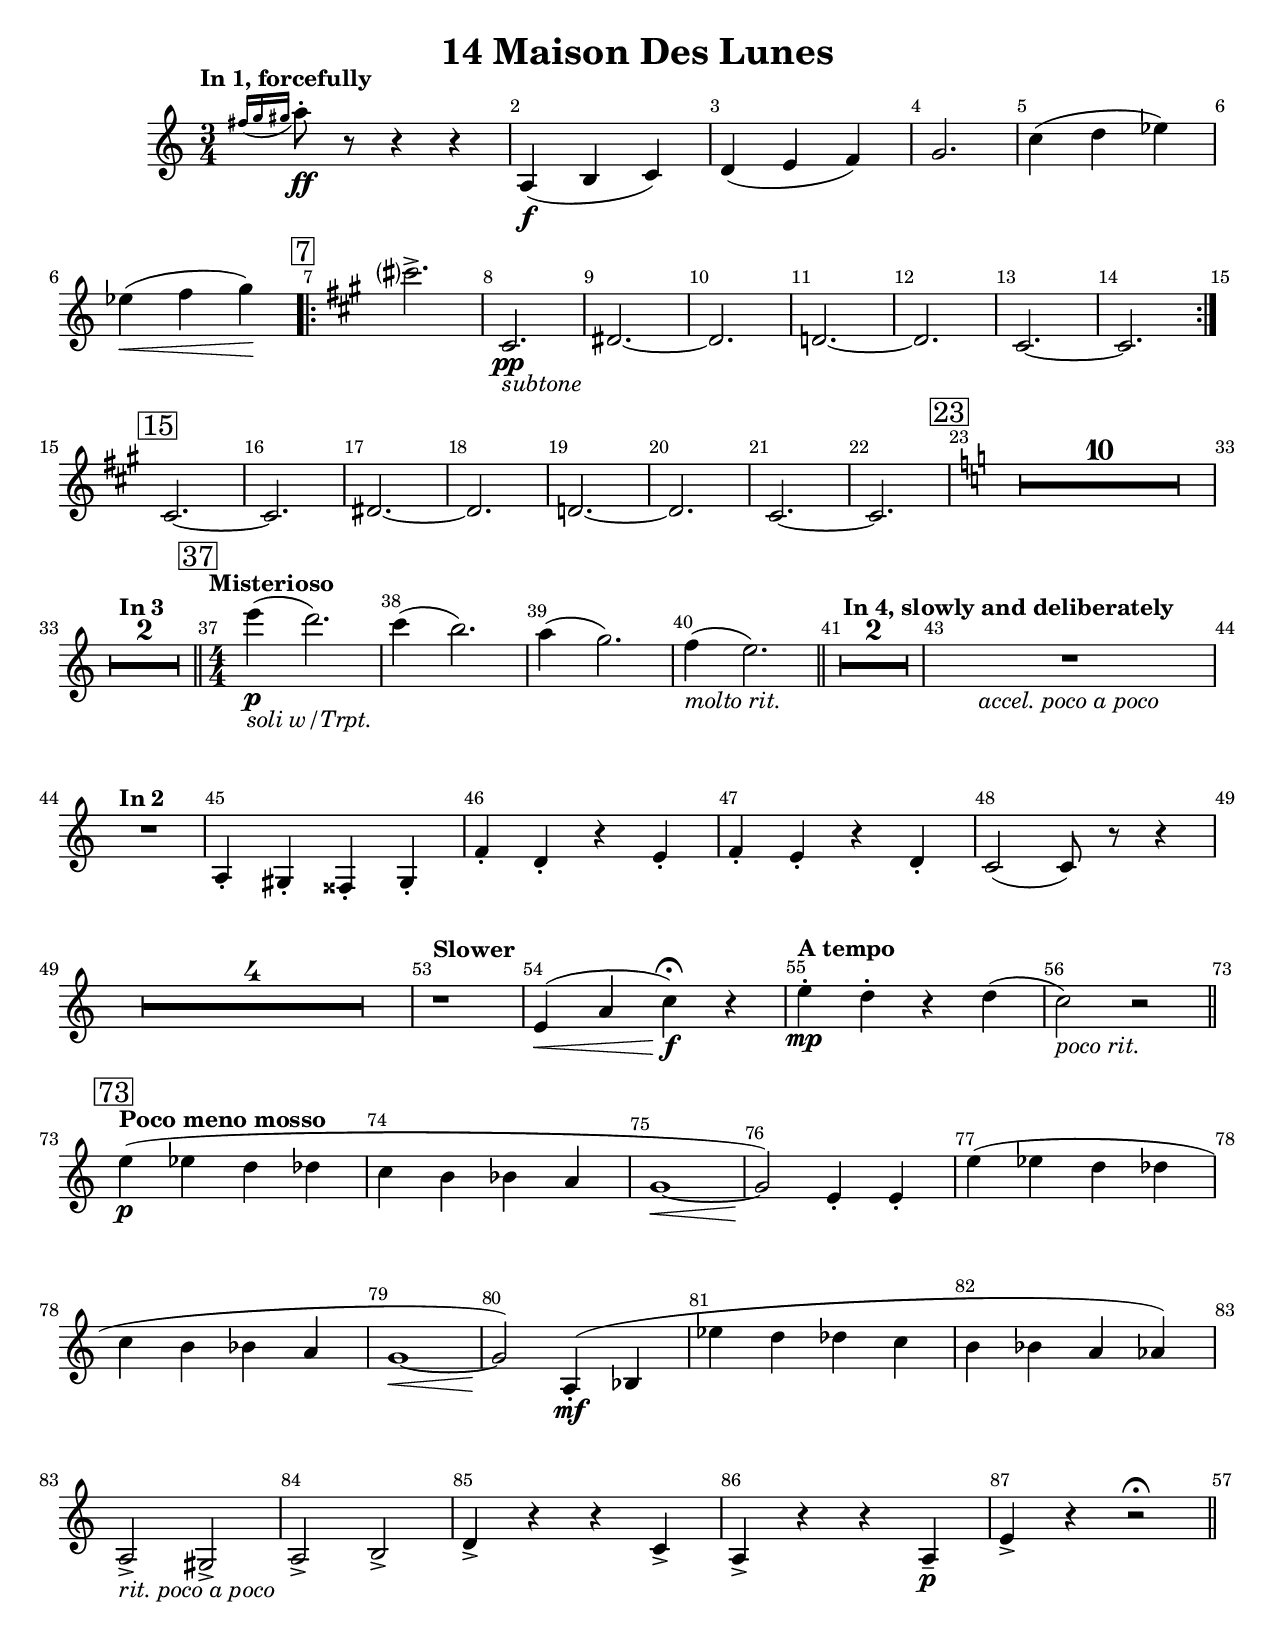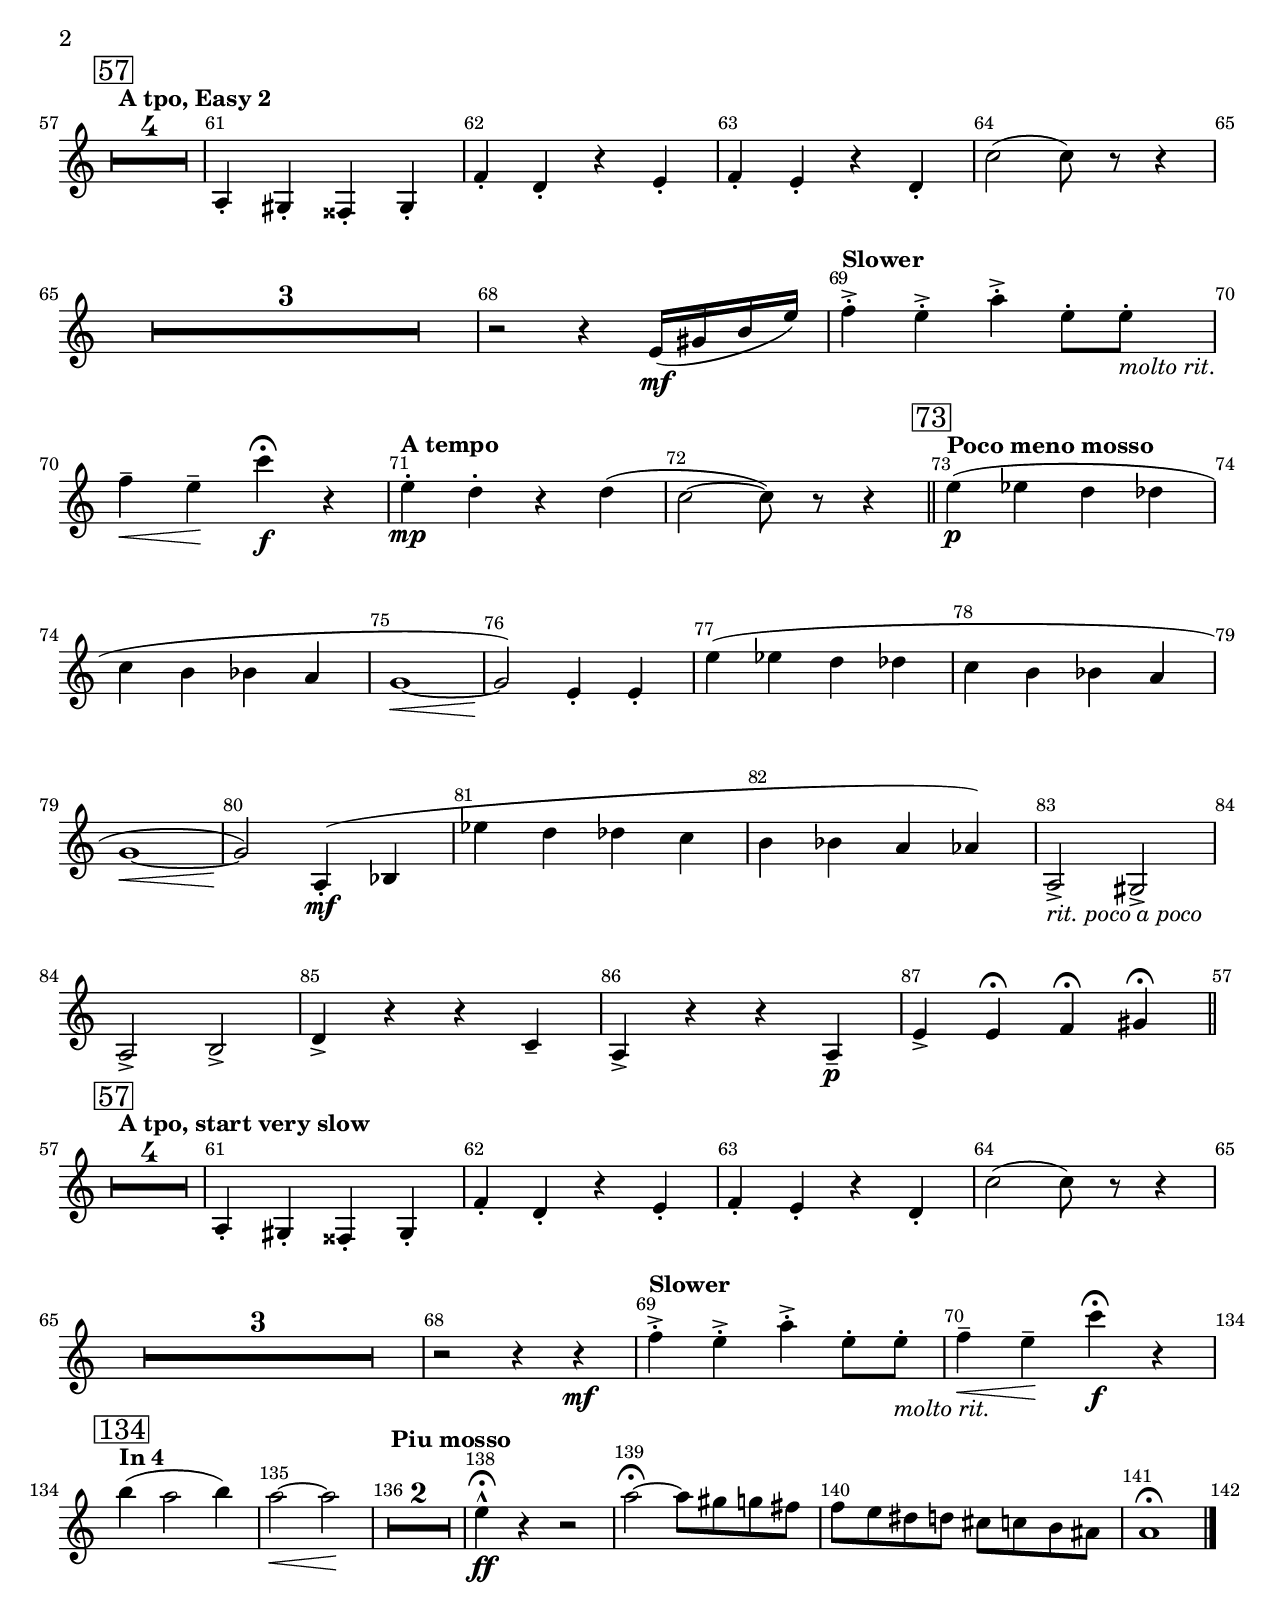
%{
    Comments
%}
\version "2.10.33"
\include "english.ly"

#(set-default-paper-size "letter" )

\paper {
    ragged-last-bottom = ##t
}

\header {
    title = "14 Maison Des Lunes"
}


clarinet = \relative c'' {
  \clef treble \key c \major
  \override Staff.TimeSignature #'style = #'()
  \override Score.BarNumber #'break-visibility = #'#(#t #t #t)
  \override MultiMeasureRest #'expand-limit = #1
  \compressFullBarRests
  \time 3/4
  \tempo "In 1, forcefully"

  \override BreathingSign #'text = \markup {
    \musicglyph #"scripts.caesura.straight"
  }

  \appoggiatura { fs16[ g16 gs16] } a8-.\ff r8 r4 r4
  a,,4(\f b4 c4)
  d4( e4 f4)

  g2.
  c4( d4 ef4)
  ef4(\< f4 g4)\!

  \bar "||"
  \key a \major
  \mark \markup{ \box 7 }
  \bar "|:"

  \repeat volta 2 {
    cs?2.->
    cs,,\pp_\markup { \italic "subtone" }
    ds~ds
    d!~d
    cs~cs
  }

  \mark \markup{ \box 15 }
  cs~cs
  ds~ds
  d!~d
  cs~cs

  % Bar 23

  \key c \major
  \mark \markup{ \box 23 }

  % R2.*4
  % R2.*4
  % R2.*2
  R2.*10
  \tempo "In 3"
  R2.*2
  \bar "||"

  % Bar 37

  \time 4/4
  \mark \markup{ \box 37 }
  \set Score.currentBarNumber = #37
  \tempo "Misterioso"
  e''4(\p_\markup{ \italic "soli w/Trpt." } d2.)
  c4( b2.)
  a4( g2.)
  f4(_\markup{ \italic "molto rit." } e2.)
  \bar "||"

  \tempo "In 4, slowly and deliberately"
  R1*2
  R1_\markup{ \italic "accel. poco a poco" }
  \tempo "In 2"
  R1

  % Bar 45

  a,,4-. gs4-. fss4-. gs4-.
  f'4-. d4-. r4 e4-.
  f4-. e4-. r4 d4-.
  c2( c8) r8 r4

  R1*4
  
  \tempo "Slower"
  r1
  e4(\< a4 c4)\fermata\!\f r4
  \tempo "A tempo"
  e4-.\mp d4-. r4 d4(
  c2)_\markup{ \italic "poco rit." } r2
  \bar "||"

  \break

  % Cut to 73

  \mark \markup{ \box 73 }
  \set Score.currentBarNumber = #73
  \tempo "Poco meno mosso"
  e4(\p ef d df   c b bf a
  g1\<~ g2\!) e4-. e4-.
  e'4( ef d df   c b bf a
  g1\<~ g2\!) a,4-.(\mf bf4
  ef'4 d df c   b bf a af)
  a,2->_\markup{ \italic "rit. poco a poco" } gs-> |
  a2-> b-> |
  d4-> r r c-> |
  a4-> r r a--\p |
  e'4-> r4 r2 \fermata
  \bar "||"

  \pageBreak

  % From 88 back to 57

  \tempo "A tpo, Easy 2"
  \mark \markup{ \box 57 }
  \set Score.currentBarNumber = #57
  R1*4
  a,4-. gs4-. fss4-. gs4-.
  f'4-. d4-. r4 e4-.
  f4-. e4-. r4 d4-.
  c'2( c8) r8 r4
  R1*3

  r2r4 e,16[(\mf gs b e]) |
  \tempo "Slower"
  f4->-. e->-. a->-. e8-.[ e8-.]_\markup{ \italic "molto rit." }
  f4--\< e4--\! c'\f\fermata r4 |

  \tempo "A tempo"
  e,4-.\mp d-. r d( |
  c2~c8) r8 r4
  \bar "||"

  \mark \markup{ \box 73 }
  \set Score.currentBarNumber = #73
  \tempo "Poco meno mosso"
  e4(\p ef d df   c b bf a
  g1\<~ g2\!) e4-. e4-.
  e'4( ef d df   c b bf a
  g1\<~ g2\!) a,4-.(\mf bf4
  ef'4 d df c   b bf a af)
  a,2->_\markup{ \italic "rit. poco a poco" } gs-> |
  a2-> b-> |
  d4-> r r c-- |
  a4-> r r a--\p |
  e'4-> \breathe e4\fermata f4\fermata gs4\fermata 
  \bar "||"

  \break

  % Now back to 57 again.

  \tempo "A tpo, start very slow"
  \mark \markup{ \box 57 }
  \set Score.currentBarNumber = #57
  R1*4
  a,4-. gs4-. fss4-. gs4-.
  f'4-. d4-. r4 e4-.
  f4-. e4-. r4 d4-.
  c'2( c8) r8 r4
  R1*3

  r2 r4 \breathe r4 \mf |
  \tempo "Slower"
  f4->-. e->-. a->-. e8-.[ e8-.]_\markup{ \italic "molto rit." }
  f4--\< e4--\! c'\f\fermata r4 |

  \break

  % Cut to 134

  \tempo "In 4"
  \mark \markup{ \box 134 }
  \set Score.currentBarNumber = #134
  b4( a2 b4) | a2\<~a2\! |
  \tempo "Piu mosso"
  R1*2
  e4-^\ff\fermata r4 r2 |

  % Made up from 140 on

  a2~ \fermata  a8 gs8 g fs | f e ds d 
  cs c b as | a1\fermata

  \bar "|."

}



\score {
  \clarinet
  \layout {
    \context { 
      \RemoveEmptyStaffContext 
    }
    \context {
      \Score
      \override SpacingSpanner
          #'base-shortest-duration = #(ly:make-moment 1 32)
    }
  }
}
